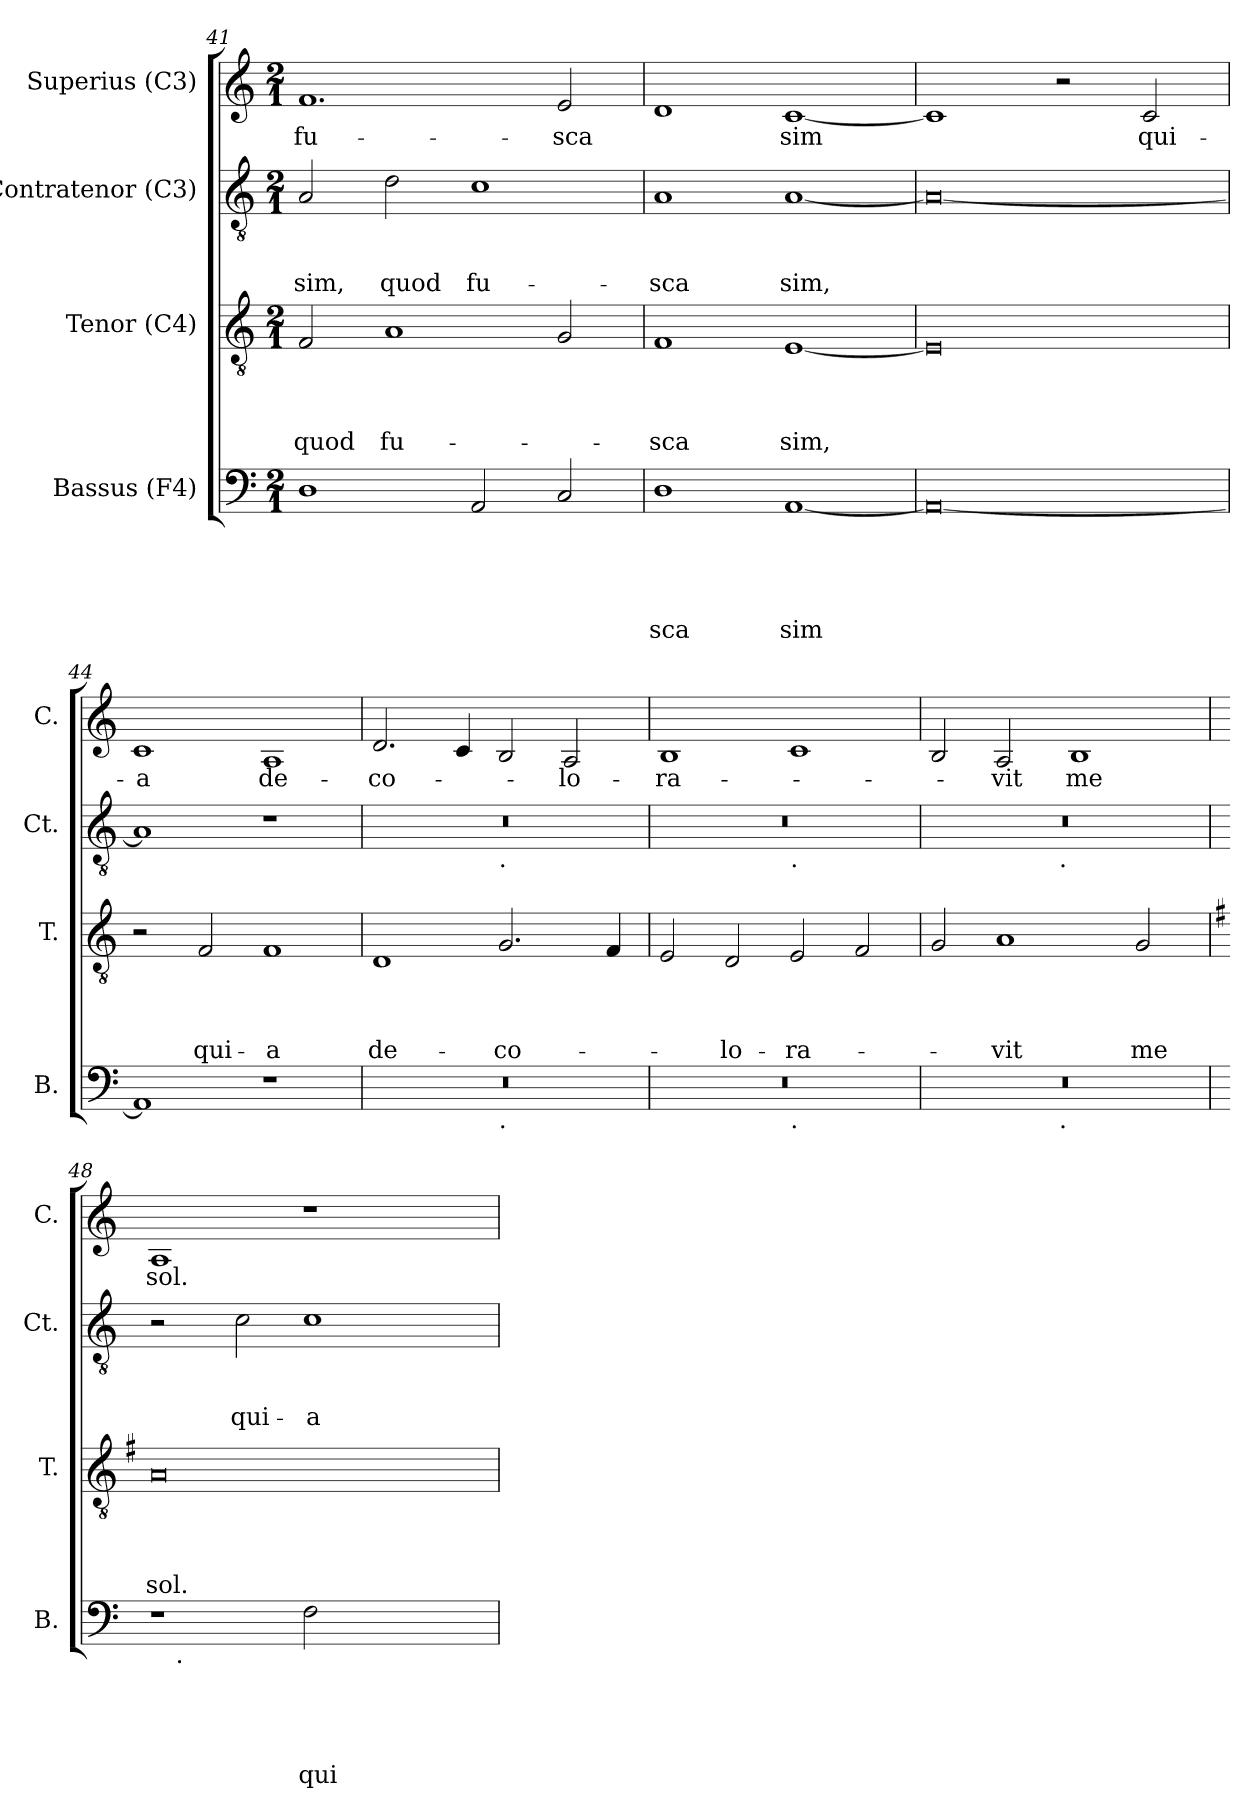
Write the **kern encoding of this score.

**kern	**text	**text	**text	**text	**text	**kern	**text	**text	**text	**text	**kern	**text	**text	**text	**kern	**text
*part4	*part4	*part4	*part4	*part4	*part4	*part3	*part3	*part3	*part3	*part3	*part2	*part2	*part2	*part2	*part1	*part1
*staff4	*staff4	*staff4	*staff4	*staff4	*staff4	*staff3	*staff3	*staff3	*staff3	*staff3	*staff2	*staff2	*staff2	*staff2	*staff1	*staff1
*I"Bassus (F4)	*	*	*	*	*	*I"Tenor (C4)	*	*	*	*	*I"Contratenor (C3)	*	*	*	*I"Superius (C3)	*
*I'B.	*	*	*	*	*	*I'T.	*	*	*	*	*I'Ct.	*	*	*	*I'C.	*
*clefF4	*	*	*	*	*	*clefGv2	*	*	*	*	*clefGv2	*	*	*	*clefG2	*
*k[]	*	*	*	*	*	*k[]	*	*	*	*	*k[]	*	*	*	*k[]	*
*C:	*	*	*	*	*	*C:	*	*	*	*	*C:	*	*	*	*C:	*
*M2/1	*	*	*	*	*	*M2/1	*	*	*	*	*M2/1	*	*	*	*M2/1	*
=41	=41	=41	=41	=41	=41	=41	=41	=41	=41	=41	=41	=41	=41	=41	=41	=41
!	!	!	!	!	!	!	!	!	!	!LO:LY:b	!	!	!	!LO:LY:b	!	!LO:LY:b
1D	.	.	.	.	.	2F/	.	.	.	quod	2A/	.	.	sim,	1.f	fu-
!	!	!	!	!	!	!	!	!	!	!LO:LY:b	!	!	!	!LO:LY:b	!	!
.	.	.	.	.	.	1A	.	.	.	fu-	2d\	.	.	quod	.	.
!	!	!	!	!	!	!	!	!	!	!	!	!	!	!LO:LY:b	!	!
2AA/	.	.	.	.	.	.	.	.	.	.	1c	.	.	fu-	.	.
!	!	!	!	!	!	!	!	!	!	!	!	!	!	!	!	!LO:LY:b
2C/	.	.	.	.	.	2G/	.	.	.	.	.	.	.	.	2e/	-sca
=42	=42	=42	=42	=42	=42	=42	=42	=42	=42	=42	=42	=42	=42	=42	=42	=42
!	!	!	!	!	!LO:LY:b	!	!	!	!	!LO:LY:b	!	!	!	!LO:LY:b	!	!
1D	.	.	.	.	-sca	1F	.	.	.	-sca	1A	.	.	-sca	1d	.
!	!	!	!	!	!LO:LY:b	!	!	!	!	!LO:LY:b	!	!	!	!LO:LY:b	!	!LO:LY:b
[>1AA	.	.	.	.	sim	[>1E	.	.	.	sim,	[>1A	.	.	sim,	[>1c	sim
!!LO:PB:g=z
=43	=43	=43	=43	=43	=43	=43	=43	=43	=43	=43	=43	=43	=43	=43	=43	=43
0AA_	.	.	.	.	.	0E]	.	.	.	.	0A_	.	.	.	1c]	.
.	.	.	.	.	.	.	.	.	.	.	.	.	.	.	2r	.
!	!	!	!	!	!	!	!	!	!	!	!	!	!	!	!	!LO:LY:b
.	.	.	.	.	.	.	.	.	.	.	.	.	.	.	2c/	qui-
=44	=44	=44	=44	=44	=44	=44	=44	=44	=44	=44	=44	=44	=44	=44	=44	=44
!	!	!	!	!	!	!	!	!	!	!	!	!	!	!	!	!LO:LY:b:rj
1AA]	.	.	.	.	.	2r	.	.	.	.	1A]	.	.	.	1c	-a
!	!	!	!	!	!	!	!	!	!	!LO:LY:b	!	!	!	!	!	!
.	.	.	.	.	.	2F/	.	.	.	qui-	.	.	.	.	.	.
!	!	!	!	!	!	!	!	!	!	!LO:LY:b:rj	!	!	!	!	!	!LO:LY:b
1r	.	.	.	.	.	1F	.	.	.	-a	1r	.	.	.	1A	de-
=45	=45	=45	=45	=45	=45	=45	=45	=45	=45	=45	=45	=45	=45	=45	=45	=45
!	!	!	!	!	!	!	!	!	!	!LO:LY:b	!	!	!	!	!	!LO:LY:b
*^	*	*	*	*	*	*	*	*	*	*	*^	*	*	*	*	*
0r	1ryy	.	.	.	.	.	1D	.	.	.	de-	0r	1ryy	.	.	.	2.d/	-co-
.	.	.	.	.	.	.	.	.	.	.	.	.	.	.	.	.	4c/	.
!	!	!	!	!	!	!	!	!	!	!	!	!	!LO:TX:b:t=.	!	!	!	!	!
!	!LO:TX:b:t=.	!	!	!	!	!	!	!	!	!	!	!	!	!	!	!	!	!
!	!	!	!	!	!	!	!	!	!	!	!LO:LY:b	!	!	!	!	!	!	!
.	1ryy	.	.	.	.	.	2.G/	.	.	.	-co-	.	1ryy	.	.	.	2B/	.
!	!	!	!	!	!	!	!	!	!	!	!	!	!	!	!	!	!	!LO:LY:b
.	.	.	.	.	.	.	.	.	.	.	.	.	.	.	.	.	2A/	-lo-
.	.	.	.	.	.	.	4F/	.	.	.	.	.	.	.	.	.	.	.
=46	=46	=46	=46	=46	=46	=46	=46	=46	=46	=46	=46	=46	=46	=46	=46	=46	=46	=46
!	!	!	!	!	!	!	!	!	!	!	!	!	!	!	!	!	!	!LO:LY:b
0r	1ryy	.	.	.	.	.	2E/	.	.	.	.	0r	1ryy	.	.	.	1B	-ra-
!	!	!	!	!	!	!	!	!	!	!	!LO:LY:b	!	!	!	!	!	!	!
.	.	.	.	.	.	.	2D/	.	.	.	-lo-	.	.	.	.	.	.	.
!	!	!	!	!	!	!	!	!	!	!	!	!	!LO:TX:b:t=.	!	!	!	!	!
!	!LO:TX:b:t=.	!	!	!	!	!	!	!	!	!	!	!	!	!	!	!	!	!
!	!	!	!	!	!	!	!	!	!	!	!LO:LY:b	!	!	!	!	!	!	!
.	1ryy	.	.	.	.	.	2E/	.	.	.	-ra-	.	1ryy	.	.	.	1c	.
.	.	.	.	.	.	.	2F/	.	.	.	.	.	.	.	.	.	.	.
=47	=47	=47	=47	=47	=47	=47	=47	=47	=47	=47	=47	=47	=47	=47	=47	=47	=47	=47
0r	2ryy	.	.	.	.	.	2G/	.	.	.	.	0r	2ryy	.	.	.	2B/	.
!	!	!	!	!	!	!	!	!	!	!	!LO:LY:b	!	!	!	!	!	!	!LO:LY:b
.	4...ryy	.	.	.	.	.	1A	.	.	.	-vit	.	4...ryy	.	.	.	2A/	-vit
!	!	!	!	!	!	!	!	!	!	!	!	!	!LO:TX:b:t=.	!	!	!	!	!
!	!LO:TX:b:t=.	!	!	!	!	!	!	!	!	!	!	!	!	!	!	!	!	!
.	1ryy	.	.	.	.	.	.	.	.	.	.	.	1ryy	.	.	.	.	.
!	!	!	!	!	!	!	!	!	!	!	!	!	!	!	!	!	!	!LO:LY:b
.	.	.	.	.	.	.	.	.	.	.	.	.	.	.	.	.	1B	me
!	!	!	!	!	!	!	!	!	!	!	!LO:LY:b	!	!	!	!	!	!	!
.	.	.	.	.	.	.	2G/	.	.	.	me	.	.	.	.	.	.	.
.	32ryy	.	.	.	.	.	.	.	.	.	.	.	32ryy	.	.	.	.	.
*	*	*	*	*	*	*	*	*	*	*	*	*v	*v	*	*	*	*	*
!!LO:LB:g=z
=48	=48	=48	=48	=48	=48	=48	=48	=48	=48	=48	=48	=48	=48	=48	=48	=48	=48
*	*	*	*	*	*	*	*k[f#]	*	*	*	*	*	*	*	*	*	*
*	*	*	*	*	*	*	*G:	*	*	*	*	*	*	*	*	*	*
*	*	*	*	*	*	*	*	*	*	*	*	*^	*	*	*	*	*
!	!	!	!	!	!	!	!	!	!	!	!LO:LY:b	!	!	!	!	!	!	!LO:LY:b
*	*	*	*	*	*	*	*	*	*	*	*	*v	*v	*	*	*	*	*
1r	16.ryy	.	.	.	.	.	0A	.	.	.	sol.	2r	.	.	.	1A	sol.
!	!LO:TX:b:t=.	!	!	!	!	!	!	!	!	!	!	!	!	!	!	!	!
.	1ryy	.	.	.	.	.	.	.	.	.	.	.	.	.	.	.	.
!	!	!	!	!	!	!	!	!	!	!	!	!	!	!	!LO:LY:b	!	!
.	.	.	.	.	.	.	.	.	.	.	.	2c\	.	.	qui-	.	.
!	!	!	!	!	!	!LO:LY:b	!	!	!	!	!	!	!	!	!LO:LY:b:rj	!	!
2F\	.	.	.	.	.	qui-	.	.	.	.	.	1c	.	.	-a	1r	.
.	2ryy	.	.	.	.	.	.	.	.	.	.	.	.	.	.	.	.
2ryy	.	.	.	.	.	.	.	.	.	.	.	.	.	.	.	.	.
.	4ryy	.	.	.	.	.	.	.	.	.	.	.	.	.	.	.	.
.	8ryy	.	.	.	.	.	.	.	.	.	.	.	.	.	.	.	.
.	32ryy	.	.	.	.	.	.	.	.	.	.	.	.	.	.	.	.
*v	*v	*	*	*	*	*	*	*	*	*	*	*	*	*	*	*	*
=	=	=	=	=	=	=	=	=	=	=	=	=	=	=	=	=
*-	*-	*-	*-	*-	*-	*-	*-	*-	*-	*-	*-	*-	*-	*-	*-	*-
